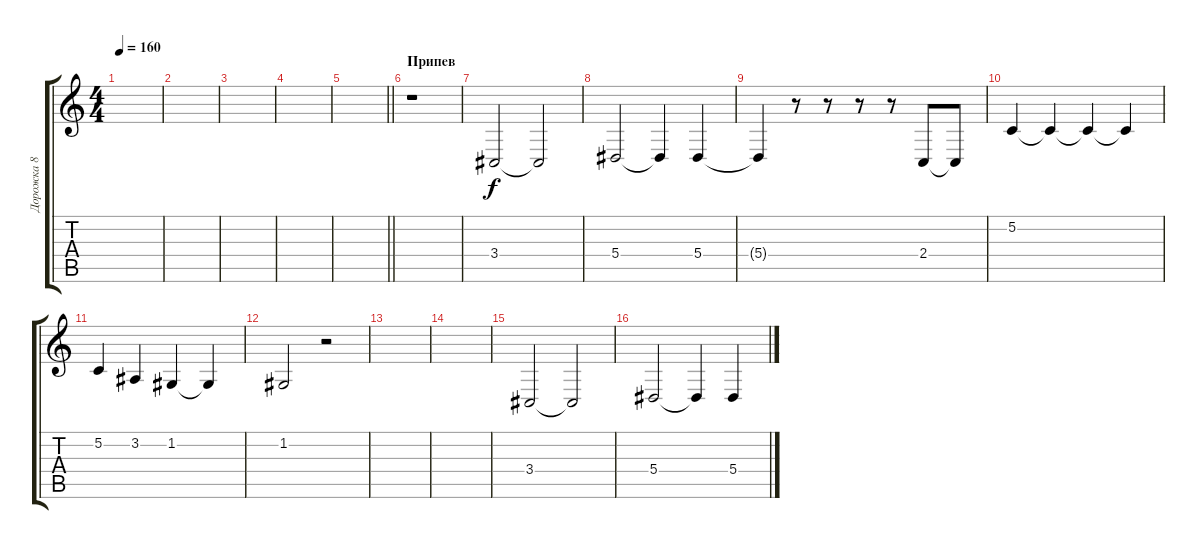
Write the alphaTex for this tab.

\track ("Дорожка 8" "Дорожка 8") {instrument baritonesax}
\staff {score tabs}
\tuning (C4 G3 Eb3 Bb2 F2 C2) {hide}
\ts (4 4)
\tempo 160
\clef g2
\ks c
|
|
|
|
\barLineRight lightlight
|
\section ("" "Припев")
r.1 |
3.4.2 3.4{t}.2 |
5.4.2 5.4{t}.4 5.4.4 |
5.4{t}.4 r.8 r.8 r.8 r.8 2.4.8 2.4{t}.8 |
5.2.4 5.2{t}.4 5.2{t}.4 5.2{t}.4 |
5.2.4 3.2.4 1.2.4 1.2{t}.4 |
1.2.2 r.2 |
|
|
3.4.2 3.4{t}.2 |
5.4.2 5.4{t}.4 5.4.4
